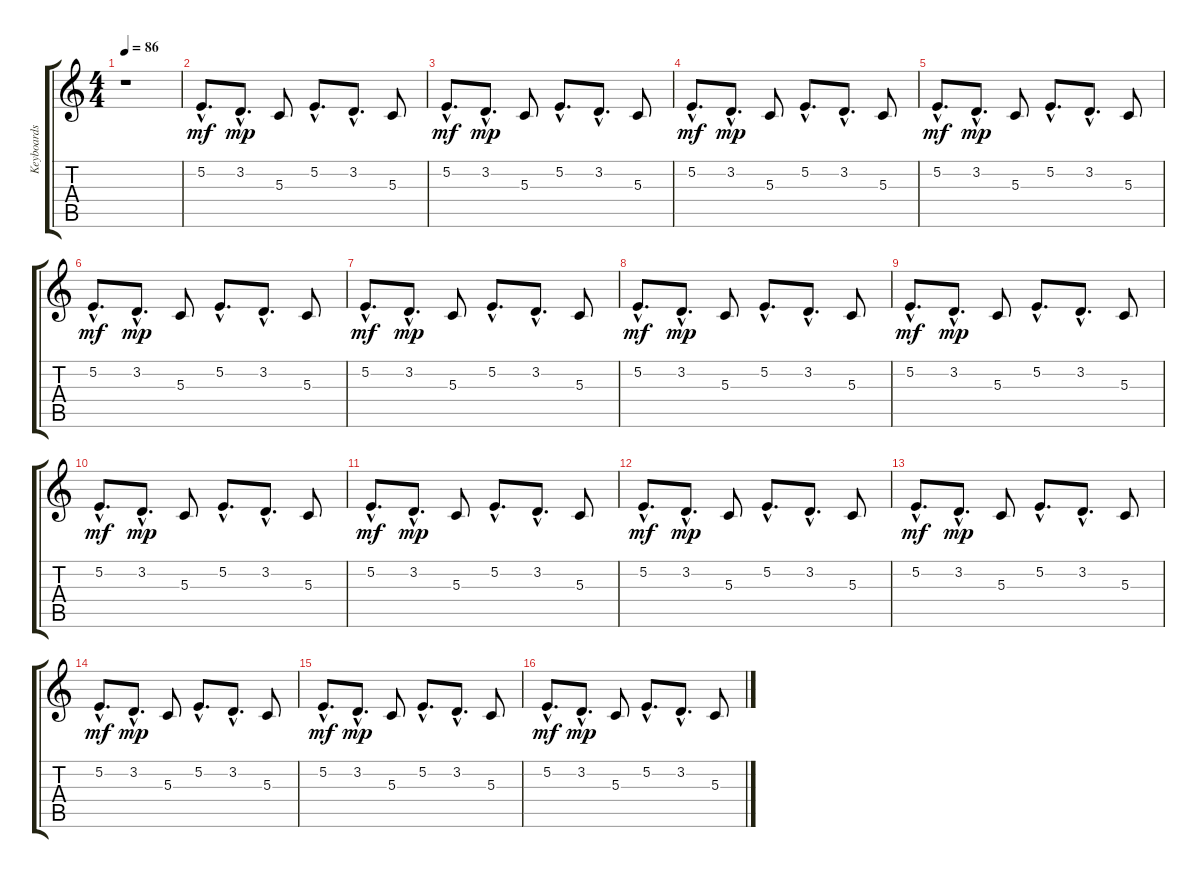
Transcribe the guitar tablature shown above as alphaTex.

\track ("Keyboards" "Keyboards") {instrument synthstrings2}
\staff {score tabs}
\tuning (E4 B3 G3 D3 A2 E2) {hide}
\ts (4 4)
\tempo 86
\clef g2
\ks c
r.1{dy mf instrument synthstrings2} |
5.2{hac}.8{d} 3.2{hac}.8{d dy mp} 5.3.8 5.2{hac}.8{d} 3.2{hac}.8{d} 5.3.8 |
5.2{hac}.8{d dy mf} 3.2{hac}.8{d dy mp} 5.3.8 5.2{hac}.8{d} 3.2{hac}.8{d} 5.3.8 |
5.2{hac}.8{d dy mf} 3.2{hac}.8{d dy mp} 5.3.8 5.2{hac}.8{d} 3.2{hac}.8{d} 5.3.8 |
5.2{hac}.8{d dy mf} 3.2{hac}.8{d dy mp} 5.3.8 5.2{hac}.8{d} 3.2{hac}.8{d} 5.3.8 |
5.2{hac}.8{d dy mf} 3.2{hac}.8{d dy mp} 5.3.8 5.2{hac}.8{d} 3.2{hac}.8{d} 5.3.8 |
5.2{hac}.8{d dy mf} 3.2{hac}.8{d dy mp} 5.3.8 5.2{hac}.8{d} 3.2{hac}.8{d} 5.3.8 |
5.2{hac}.8{d dy mf} 3.2{hac}.8{d dy mp} 5.3.8 5.2{hac}.8{d} 3.2{hac}.8{d} 5.3.8 |
5.2{hac}.8{d dy mf} 3.2{hac}.8{d dy mp} 5.3.8 5.2{hac}.8{d} 3.2{hac}.8{d} 5.3.8 |
5.2{hac}.8{d dy mf} 3.2{hac}.8{d dy mp} 5.3.8 5.2{hac}.8{d} 3.2{hac}.8{d} 5.3.8 |
5.2{hac}.8{d dy mf} 3.2{hac}.8{d dy mp} 5.3.8 5.2{hac}.8{d} 3.2{hac}.8{d} 5.3.8 |
5.2{hac}.8{d dy mf} 3.2{hac}.8{d dy mp} 5.3.8 5.2{hac}.8{d} 3.2{hac}.8{d} 5.3.8 |
5.2{hac}.8{d dy mf} 3.2{hac}.8{d dy mp} 5.3.8 5.2{hac}.8{d} 3.2{hac}.8{d} 5.3.8 |
5.2{hac}.8{d dy mf} 3.2{hac}.8{d dy mp} 5.3.8 5.2{hac}.8{d} 3.2{hac}.8{d} 5.3.8 |
5.2{hac}.8{d dy mf} 3.2{hac}.8{d dy mp} 5.3.8 5.2{hac}.8{d} 3.2{hac}.8{d} 5.3.8 |
5.2{hac}.8{d dy mf} 3.2{hac}.8{d dy mp} 5.3.8 5.2{hac}.8{d} 3.2{hac}.8{d} 5.3.8
